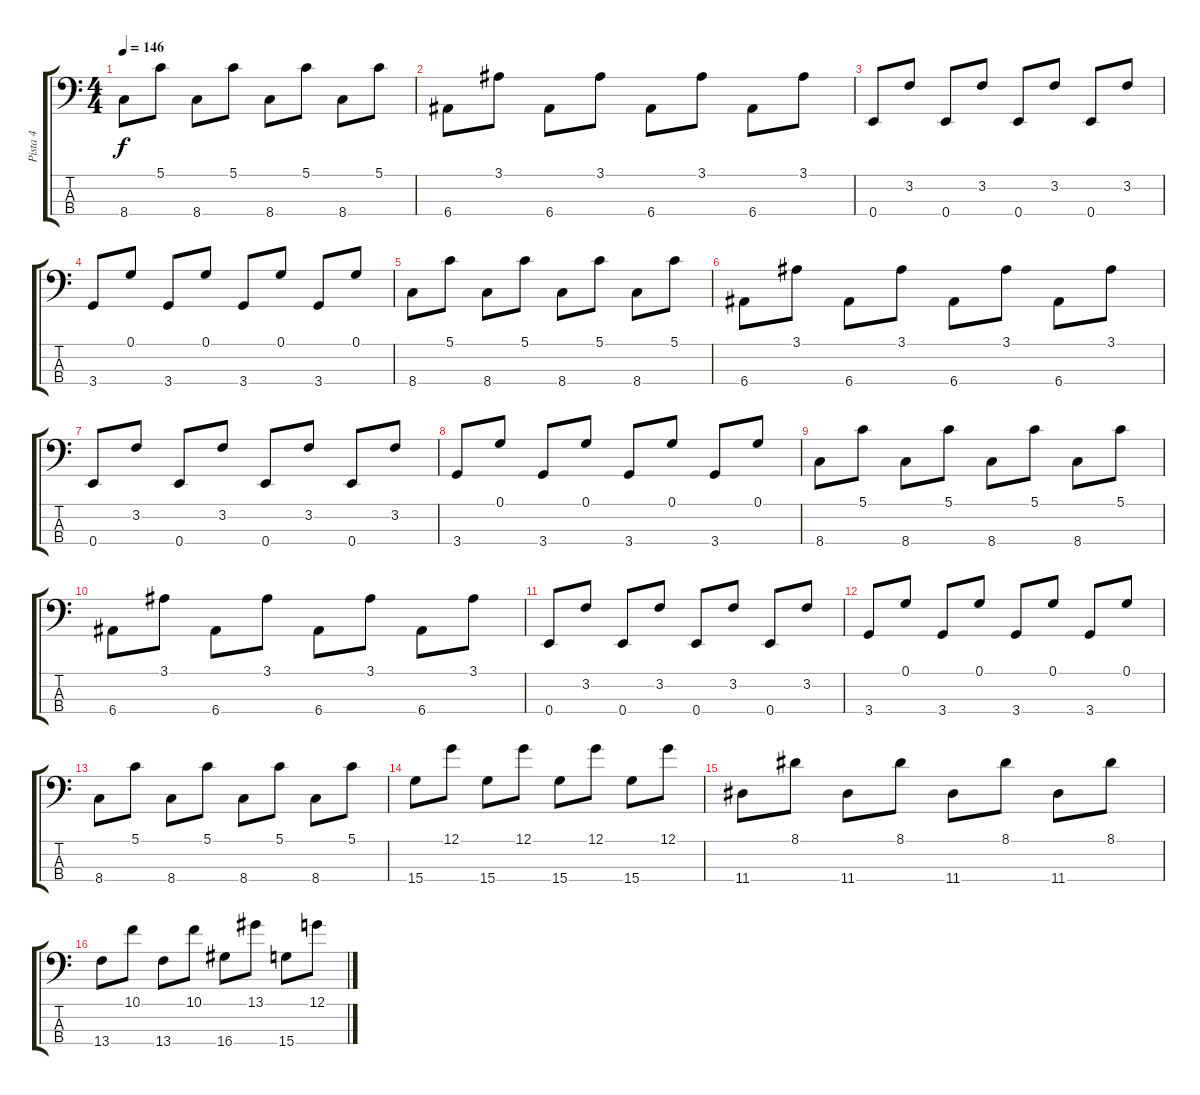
\track ("Pista 4" "Pista 4") {instrument synthbass1}
\staff {score tabs}
\tuning (G2 D2 A1 E1) {hide}
\ts (4 4)
\tempo 146
\clef f4
\ks c
8.4.8{dy f} 5.1.8 8.4.8 5.1.8 8.4.8 5.1.8 8.4.8 5.1.8 |
6.4.8 3.1.8 6.4.8 3.1.8 6.4.8 3.1.8 6.4.8 3.1.8 |
0.4.8 3.2.8 0.4.8 3.2.8 0.4.8 3.2.8 0.4.8 3.2.8 |
3.4.8 0.1.8 3.4.8 0.1.8 3.4.8 0.1.8 3.4.8 0.1.8 |
8.4.8 5.1.8 8.4.8 5.1.8 8.4.8 5.1.8 8.4.8 5.1.8 |
6.4.8 3.1.8 6.4.8 3.1.8 6.4.8 3.1.8 6.4.8 3.1.8 |
0.4.8 3.2.8 0.4.8 3.2.8 0.4.8 3.2.8 0.4.8 3.2.8 |
3.4.8 0.1.8 3.4.8 0.1.8 3.4.8 0.1.8 3.4.8 0.1.8 |
8.4.8 5.1.8 8.4.8 5.1.8 8.4.8 5.1.8 8.4.8 5.1.8 |
6.4.8 3.1.8 6.4.8 3.1.8 6.4.8 3.1.8 6.4.8 3.1.8 |
0.4.8 3.2.8 0.4.8 3.2.8 0.4.8 3.2.8 0.4.8 3.2.8 |
3.4.8 0.1.8 3.4.8 0.1.8 3.4.8 0.1.8 3.4.8 0.1.8 |
8.4.8 5.1.8 8.4.8 5.1.8 8.4.8 5.1.8 8.4.8 5.1.8 |
15.4.8 12.1.8 15.4.8 12.1.8 15.4.8 12.1.8 15.4.8 12.1.8 |
11.4.8 8.1.8 11.4.8 8.1.8 11.4.8 8.1.8 11.4.8 8.1.8 |
13.4.8 10.1.8 13.4.8 10.1.8 16.4.8 13.1.8 15.4.8 12.1.8
